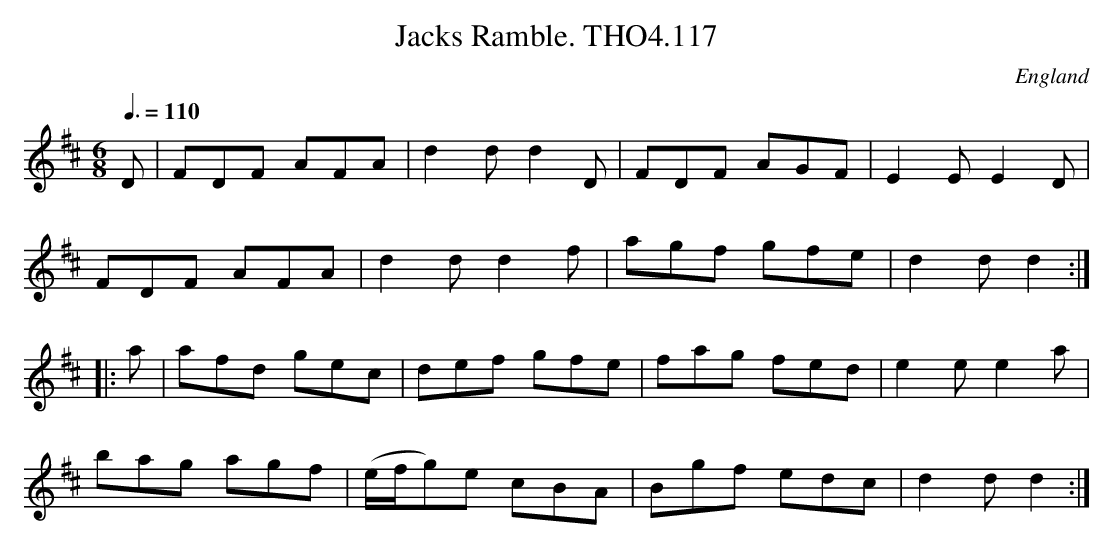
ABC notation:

X:1
T:Jacks Ramble. THO4.117
O:England
M:6/8
L:1/8
Q:3/8=110
K:D major
D|FDF AFA|d2 d d2 D|FDF AGF|E2 E E2 D|
FDF AFA|d2 d d2 f|agf gfe|d2 d d2:|
|:a|afd gec|def gfe|fag fed|e2 e e2 a|
bag agf|(e/f/g)e cBA|Bgf edc|d2 d d2:|
